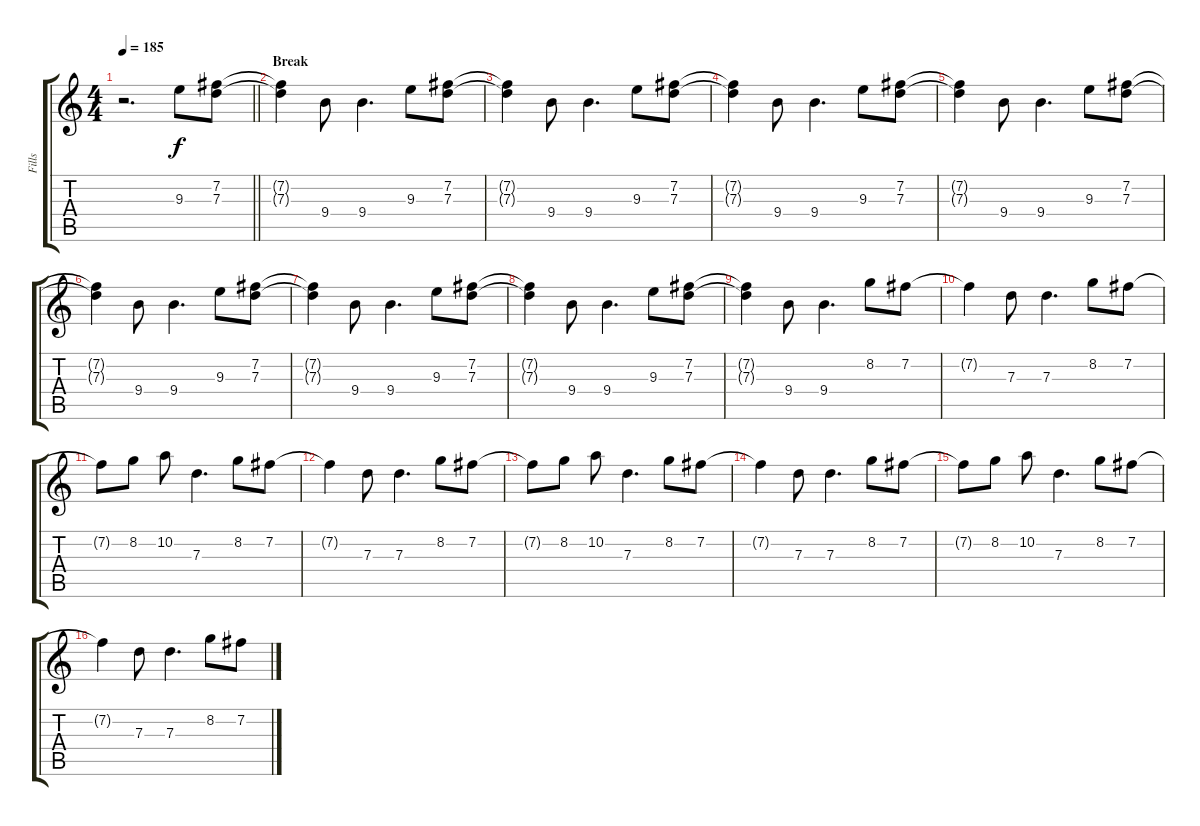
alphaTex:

\track ("Fills" "Fills") {instrument distortionguitar}
\staff {score tabs}
\tuning (E4 B3 G3 D3 A2 E2) {hide}
\ts (4 4)
\tempo 185
\clef g2
\barLineRight lightlight
\ks c
r.2{d dy f} 9.3.8 (7.2 7.3).8 |
\section ("" "Break")
(7.2{t} 7.3{t}).4 9.4.8 9.4.4{d} 9.3.8 (7.2 7.3).8 |
(7.2{t} 7.3{t}).4 9.4.8 9.4.4{d} 9.3.8 (7.2 7.3).8 |
(7.2{t} 7.3{t}).4 9.4.8 9.4.4{d} 9.3.8 (7.2 7.3).8 |
(7.2{t} 7.3{t}).4 9.4.8 9.4.4{d} 9.3.8 (7.2 7.3).8 |
(7.2{t} 7.3{t}).4 9.4.8 9.4.4{d} 9.3.8 (7.2 7.3).8 |
(7.2{t} 7.3{t}).4 9.4.8 9.4.4{d} 9.3.8 (7.2 7.3).8 |
(7.2{t} 7.3{t}).4 9.4.8 9.4.4{d} 9.3.8 (7.2 7.3).8 |
(7.2{t} 7.3{t}).4 9.4.8 9.4.4{d} 8.2.8 7.2.8 |
7.2{t}.4 7.3.8 7.3.4{d} 8.2.8 7.2.8 |
7.2{t}.8 8.2.8 10.2.8 7.3.4{d} 8.2.8 7.2.8 |
7.2{t}.4 7.3.8 7.3.4{d} 8.2.8 7.2.8 |
7.2{t}.8 8.2.8 10.2.8 7.3.4{d} 8.2.8 7.2.8 |
7.2{t}.4 7.3.8 7.3.4{d} 8.2.8 7.2.8 |
7.2{t}.8 8.2.8 10.2.8 7.3.4{d} 8.2.8 7.2.8 |
7.2{t}.4 7.3.8 7.3.4{d} 8.2.8 7.2.8
